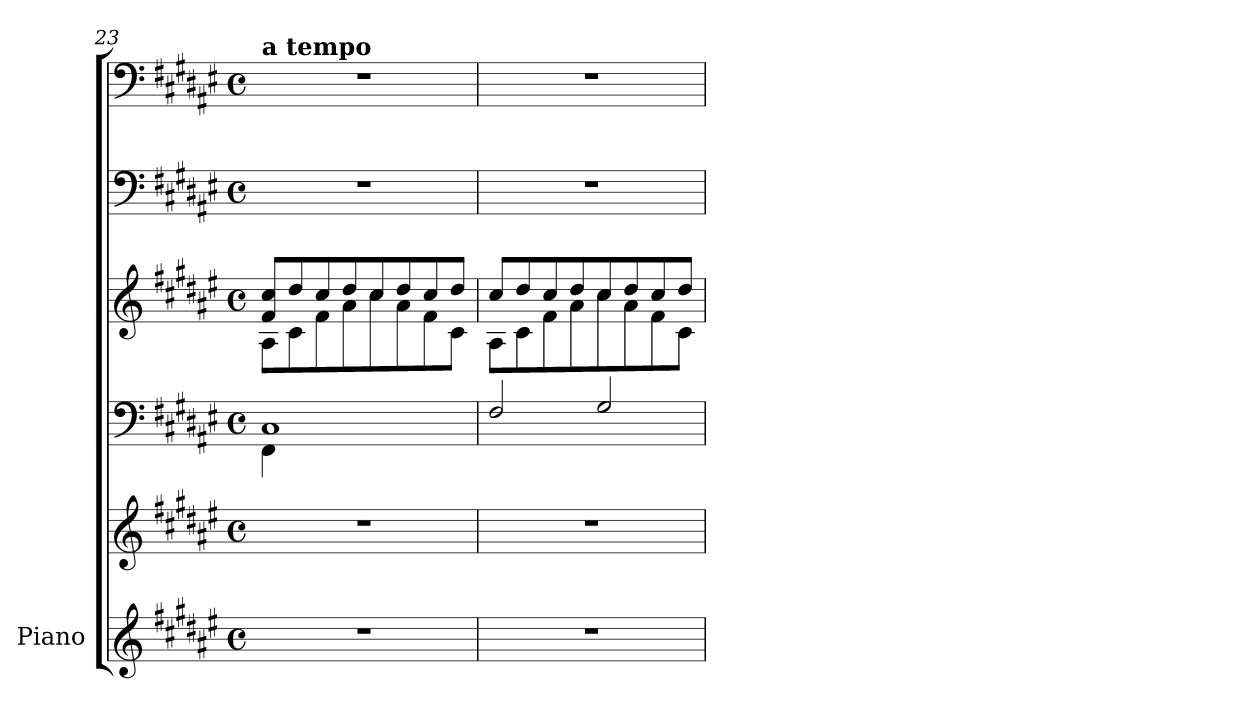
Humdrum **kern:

**kern	**kern	**kern	**kern	**kern	**kern
*part1	*part1	*part1	*part1	*part1	*part1
*staff6	*staff5	*staff4	*staff3	*staff2	*staff1
*I"Piano	*	*	*	*	*
*I'Pno.	*	*	*	*	*
*clefG2	*clefG2	*clefF4	*clefG2	*clefF4	*clefF4
*k[f#c#g#d#a#e#]	*k[f#c#g#d#a#e#]	*k[f#c#g#d#a#e#]	*k[f#c#g#d#a#e#]	*k[f#c#g#d#a#e#]	*k[f#c#g#d#a#e#]
*M4/4	*M4/4	*M4/4	*M4/4	*M4/4	*M4/4
*met(c)	*met(c)	*met(c)	*met(c)	*met(c)	*met(c)
=23	=23	=23	=23	=23	=23
*	*	*^	*^	*	*
!	!	!	!	!	!	!	!LO:TX:a:B:t=a tempo
1r	1r	1C#	4FF#:\	8A#:\L	8f#/ 8cc#/L	1r	1r
.	.	.	.	8c#\	8dd#/	.	.
.	.	.	4ryy	8f#\	8cc#/	.	.
.	.	.	.	8a#\	8dd#/	.	.
.	.	.	2ryy	8cc#\	8cc#/	.	.
.	.	.	.	8a#\	8dd#/	.	.
.	.	.	.	8f#\	8cc#/	.	.
.	.	.	.	8c#\J	8dd#/J	.	.
*	*	*v	*v	*	*	*	*
=24	=24	=24	=24	=24	=24	=24
1r	1r	2F#/	8A#\L	8cc#/L	1r	1r
.	.	.	8c#\	8dd#/	.	.
.	.	.	8f#\	8cc#/	.	.
.	.	.	8a#\	8dd#/	.	.
.	.	2G#/	8cc#\	8cc#/	.	.
.	.	.	8a#\	8dd#/	.	.
.	.	.	8f#\	8cc#/	.	.
.	.	.	8c#\J	8dd#/J	.	.
*	*	*	*v	*v	*	*
=	=	=	=	=	=
*-	*-	*-	*-	*-	*-
